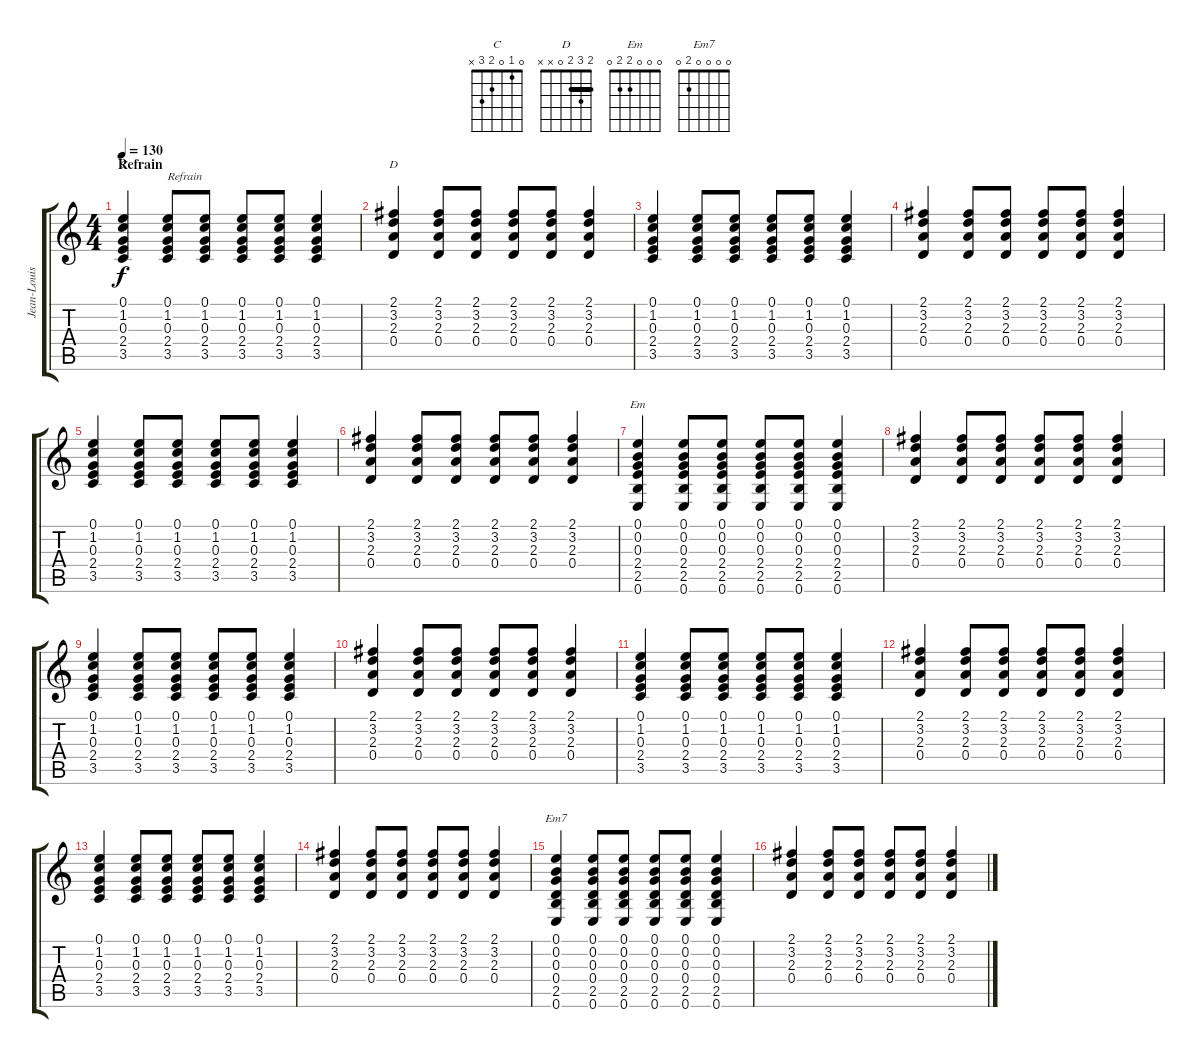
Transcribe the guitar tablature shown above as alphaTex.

\track ("Jean-Louis Aubert" "Jean-Louis") {instrument electricguitarjazz}
\staff {score tabs}
\tuning (E4 B3 G3 D3 A2 E2) {hide}
\chord ("C" 0 1 0 2 3 x)
\chord ("D" 2 3 2 0 x x) {barre 2}
\chord ("Em" 0 0 0 2 2 0)
\chord ("Em7" 0 0 0 0 2 0)
\ts (4 4)
\section ("" "Refrain")
\tempo 130
\clef g2
\ks c
(0.1 1.2 0.3 2.4 3.5).4{ch "C" dy f} (0.1 1.2 0.3 2.4 3.5).8{txt "Refrain"} (0.1 1.2 0.3 2.4 3.5).8 (0.1 1.2 0.3 2.4 3.5).8 (0.1 1.2 0.3 2.4 3.5).8 (0.1 1.2 0.3 2.4 3.5).4 |
(2.1 3.2 2.3 0.4).4{ch "D"} (2.1 3.2 2.3 0.4).8 (2.1 3.2 2.3 0.4).8 (2.1 3.2 2.3 0.4).8 (2.1 3.2 2.3 0.4).8 (2.1 3.2 2.3 0.4).4 |
(0.1 1.2 0.3 2.4 3.5).4 (0.1 1.2 0.3 2.4 3.5).8 (0.1 1.2 0.3 2.4 3.5).8 (0.1 1.2 0.3 2.4 3.5).8 (0.1 1.2 0.3 2.4 3.5).8 (0.1 1.2 0.3 2.4 3.5).4 |
(2.1 3.2 2.3 0.4).4 (2.1 3.2 2.3 0.4).8 (2.1 3.2 2.3 0.4).8 (2.1 3.2 2.3 0.4).8 (2.1 3.2 2.3 0.4).8 (2.1 3.2 2.3 0.4).4 |
(0.1 1.2 0.3 2.4 3.5).4 (0.1 1.2 0.3 2.4 3.5).8 (0.1 1.2 0.3 2.4 3.5).8 (0.1 1.2 0.3 2.4 3.5).8 (0.1 1.2 0.3 2.4 3.5).8 (0.1 1.2 0.3 2.4 3.5).4 |
(2.1 3.2 2.3 0.4).4 (2.1 3.2 2.3 0.4).8 (2.1 3.2 2.3 0.4).8 (2.1 3.2 2.3 0.4).8 (2.1 3.2 2.3 0.4).8 (2.1 3.2 2.3 0.4).4 |
(0.1 0.2 0.3 2.4 2.5 0.6).4{ch "Em"} (0.1 0.2 0.3 2.4 2.5 0.6).8 (0.1 0.2 0.3 2.4 2.5 0.6).8 (0.1 0.2 0.3 2.4 2.5 0.6).8 (0.1 0.2 0.3 2.4 2.5 0.6).8 (0.1 0.2 0.3 2.4 2.5 0.6).4 |
(2.1 3.2 2.3 0.4).4 (2.1 3.2 2.3 0.4).8 (2.1 3.2 2.3 0.4).8 (2.1 3.2 2.3 0.4).8 (2.1 3.2 2.3 0.4).8 (2.1 3.2 2.3 0.4).4 |
(0.1 1.2 0.3 2.4 3.5).4 (0.1 1.2 0.3 2.4 3.5).8 (0.1 1.2 0.3 2.4 3.5).8 (0.1 1.2 0.3 2.4 3.5).8 (0.1 1.2 0.3 2.4 3.5).8 (0.1 1.2 0.3 2.4 3.5).4 |
(2.1 3.2 2.3 0.4).4 (2.1 3.2 2.3 0.4).8 (2.1 3.2 2.3 0.4).8 (2.1 3.2 2.3 0.4).8 (2.1 3.2 2.3 0.4).8 (2.1 3.2 2.3 0.4).4 |
(0.1 1.2 0.3 2.4 3.5).4 (0.1 1.2 0.3 2.4 3.5).8 (0.1 1.2 0.3 2.4 3.5).8 (0.1 1.2 0.3 2.4 3.5).8 (0.1 1.2 0.3 2.4 3.5).8 (0.1 1.2 0.3 2.4 3.5).4 |
(2.1 3.2 2.3 0.4).4 (2.1 3.2 2.3 0.4).8 (2.1 3.2 2.3 0.4).8 (2.1 3.2 2.3 0.4).8 (2.1 3.2 2.3 0.4).8 (2.1 3.2 2.3 0.4).4 |
(0.1 1.2 0.3 2.4 3.5).4 (0.1 1.2 0.3 2.4 3.5).8 (0.1 1.2 0.3 2.4 3.5).8 (0.1 1.2 0.3 2.4 3.5).8 (0.1 1.2 0.3 2.4 3.5).8 (0.1 1.2 0.3 2.4 3.5).4 |
(2.1 3.2 2.3 0.4).4 (2.1 3.2 2.3 0.4).8 (2.1 3.2 2.3 0.4).8 (2.1 3.2 2.3 0.4).8 (2.1 3.2 2.3 0.4).8 (2.1 3.2 2.3 0.4).4 |
(0.1 0.2 0.3 0.4 2.5 0.6).4{ch "Em7"} (0.1 0.2 0.3 0.4 2.5 0.6).8 (0.1 0.2 0.3 0.4 2.5 0.6).8 (0.1 0.2 0.3 0.4 2.5 0.6).8 (0.1 0.2 0.3 0.4 2.5 0.6).8 (0.1 0.2 0.3 0.4 2.5 0.6).4 |
(2.1 3.2 2.3 0.4).4 (2.1 3.2 2.3 0.4).8 (2.1 3.2 2.3 0.4).8 (2.1 3.2 2.3 0.4).8 (2.1 3.2 2.3 0.4).8 (2.1 3.2 2.3 0.4).4
